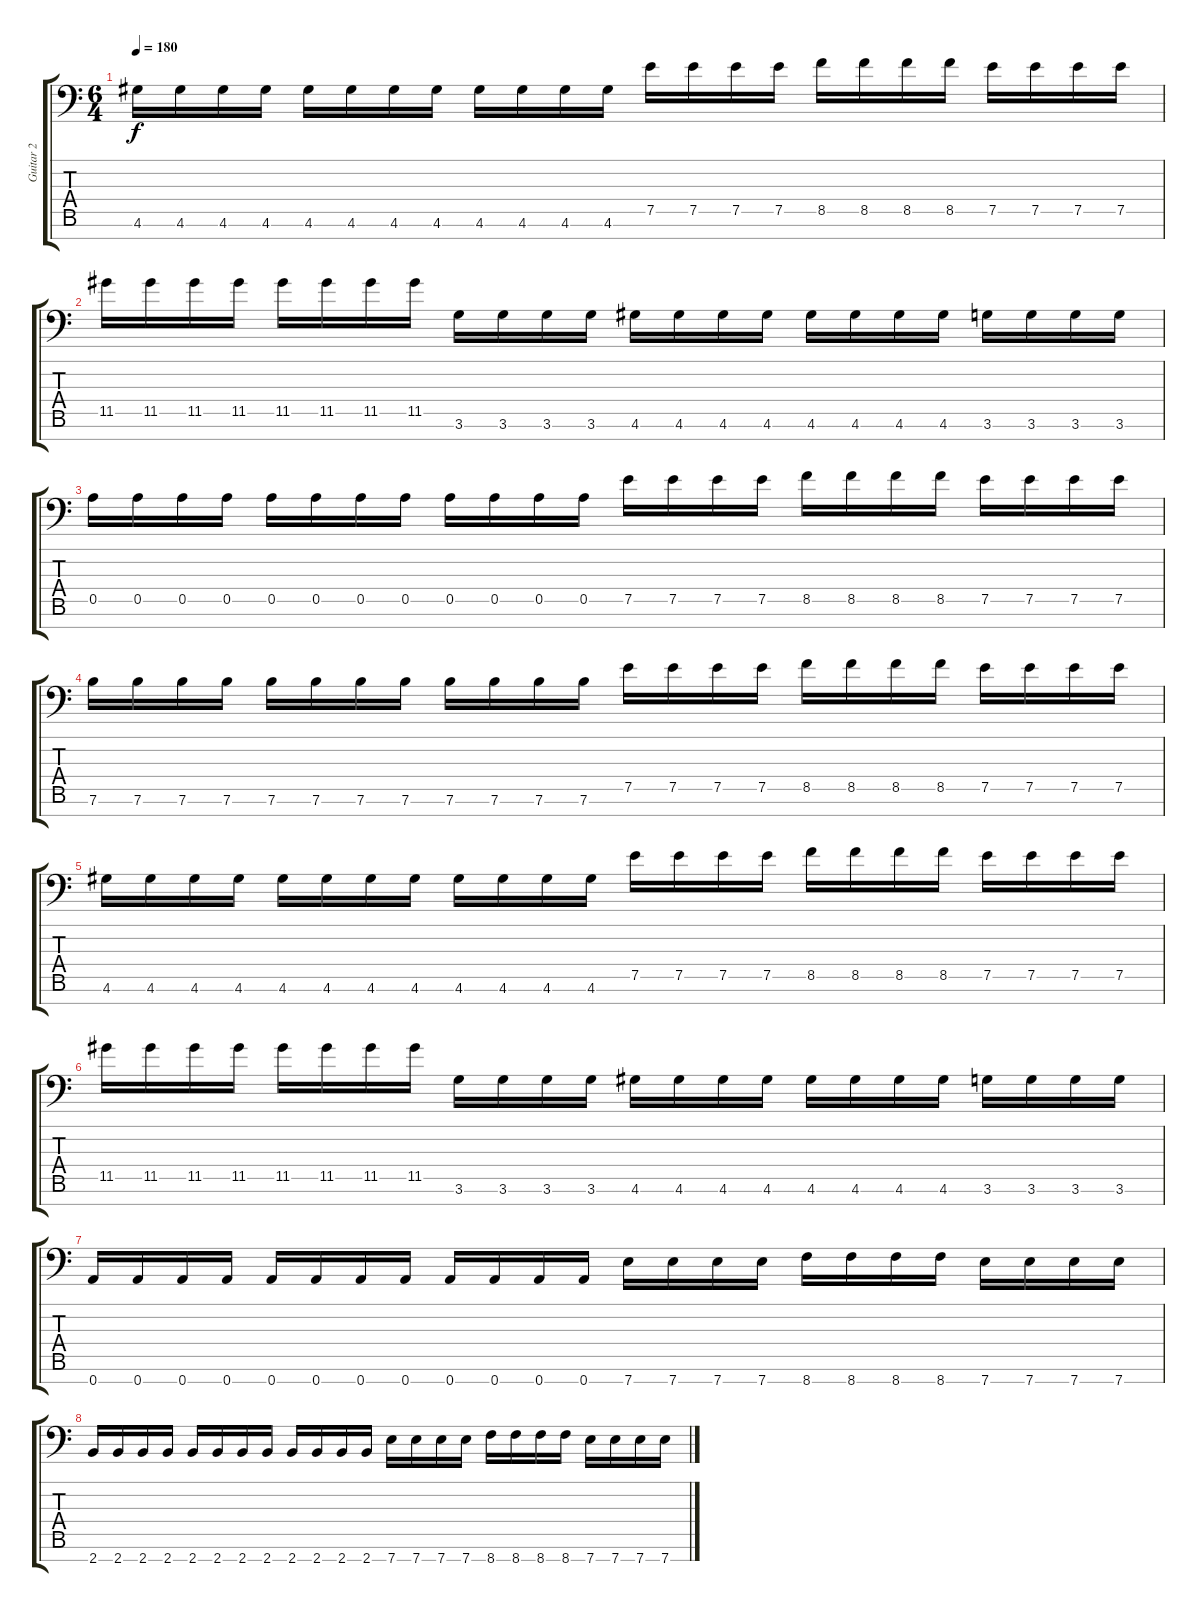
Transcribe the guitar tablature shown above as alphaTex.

\track ("Guitar 2" "Guitar 2") {instrument distortionguitar}
\staff {score tabs}
\tuning (E4 B3 G3 D3 A2 E2 A1) {hide}
\ts (6 4)
\tempo 180
\clef f4
\ks c
4.6.16{dy f} 4.6.16 4.6.16 4.6.16 4.6.16 4.6.16 4.6.16 4.6.16 4.6.16 4.6.16 4.6.16 4.6.16 7.5.16 7.5.16 7.5.16 7.5.16 8.5.16 8.5.16 8.5.16 8.5.16 7.5.16 7.5.16 7.5.16 7.5.16 |
11.5.16 11.5.16 11.5.16 11.5.16 11.5.16 11.5.16 11.5.16 11.5.16 3.6.16 3.6.16 3.6.16 3.6.16 4.6.16 4.6.16 4.6.16 4.6.16 4.6.16 4.6.16 4.6.16 4.6.16 3.6.16 3.6.16 3.6.16 3.6.16 |
0.5.16 0.5.16 0.5.16 0.5.16 0.5.16 0.5.16 0.5.16 0.5.16 0.5.16 0.5.16 0.5.16 0.5.16 7.5.16 7.5.16 7.5.16 7.5.16 8.5.16 8.5.16 8.5.16 8.5.16 7.5.16 7.5.16 7.5.16 7.5.16 |
7.6.16 7.6.16 7.6.16 7.6.16 7.6.16 7.6.16 7.6.16 7.6.16 7.6.16 7.6.16 7.6.16 7.6.16 7.5.16 7.5.16 7.5.16 7.5.16 8.5.16 8.5.16 8.5.16 8.5.16 7.5.16 7.5.16 7.5.16 7.5.16 |
4.6.16 4.6.16 4.6.16 4.6.16 4.6.16 4.6.16 4.6.16 4.6.16 4.6.16 4.6.16 4.6.16 4.6.16 7.5.16 7.5.16 7.5.16 7.5.16 8.5.16 8.5.16 8.5.16 8.5.16 7.5.16 7.5.16 7.5.16 7.5.16 |
11.5.16 11.5.16 11.5.16 11.5.16 11.5.16 11.5.16 11.5.16 11.5.16 3.6.16 3.6.16 3.6.16 3.6.16 4.6.16 4.6.16 4.6.16 4.6.16 4.6.16 4.6.16 4.6.16 4.6.16 3.6.16 3.6.16 3.6.16 3.6.16 |
0.7.16 0.7.16 0.7.16 0.7.16 0.7.16 0.7.16 0.7.16 0.7.16 0.7.16 0.7.16 0.7.16 0.7.16 7.7.16 7.7.16 7.7.16 7.7.16 8.7.16 8.7.16 8.7.16 8.7.16 7.7.16 7.7.16 7.7.16 7.7.16 |
2.7.16 2.7.16 2.7.16 2.7.16 2.7.16 2.7.16 2.7.16 2.7.16 2.7.16 2.7.16 2.7.16 2.7.16 7.7.16 7.7.16 7.7.16 7.7.16 8.7.16 8.7.16 8.7.16 8.7.16 7.7.16 7.7.16 7.7.16 7.7.16
